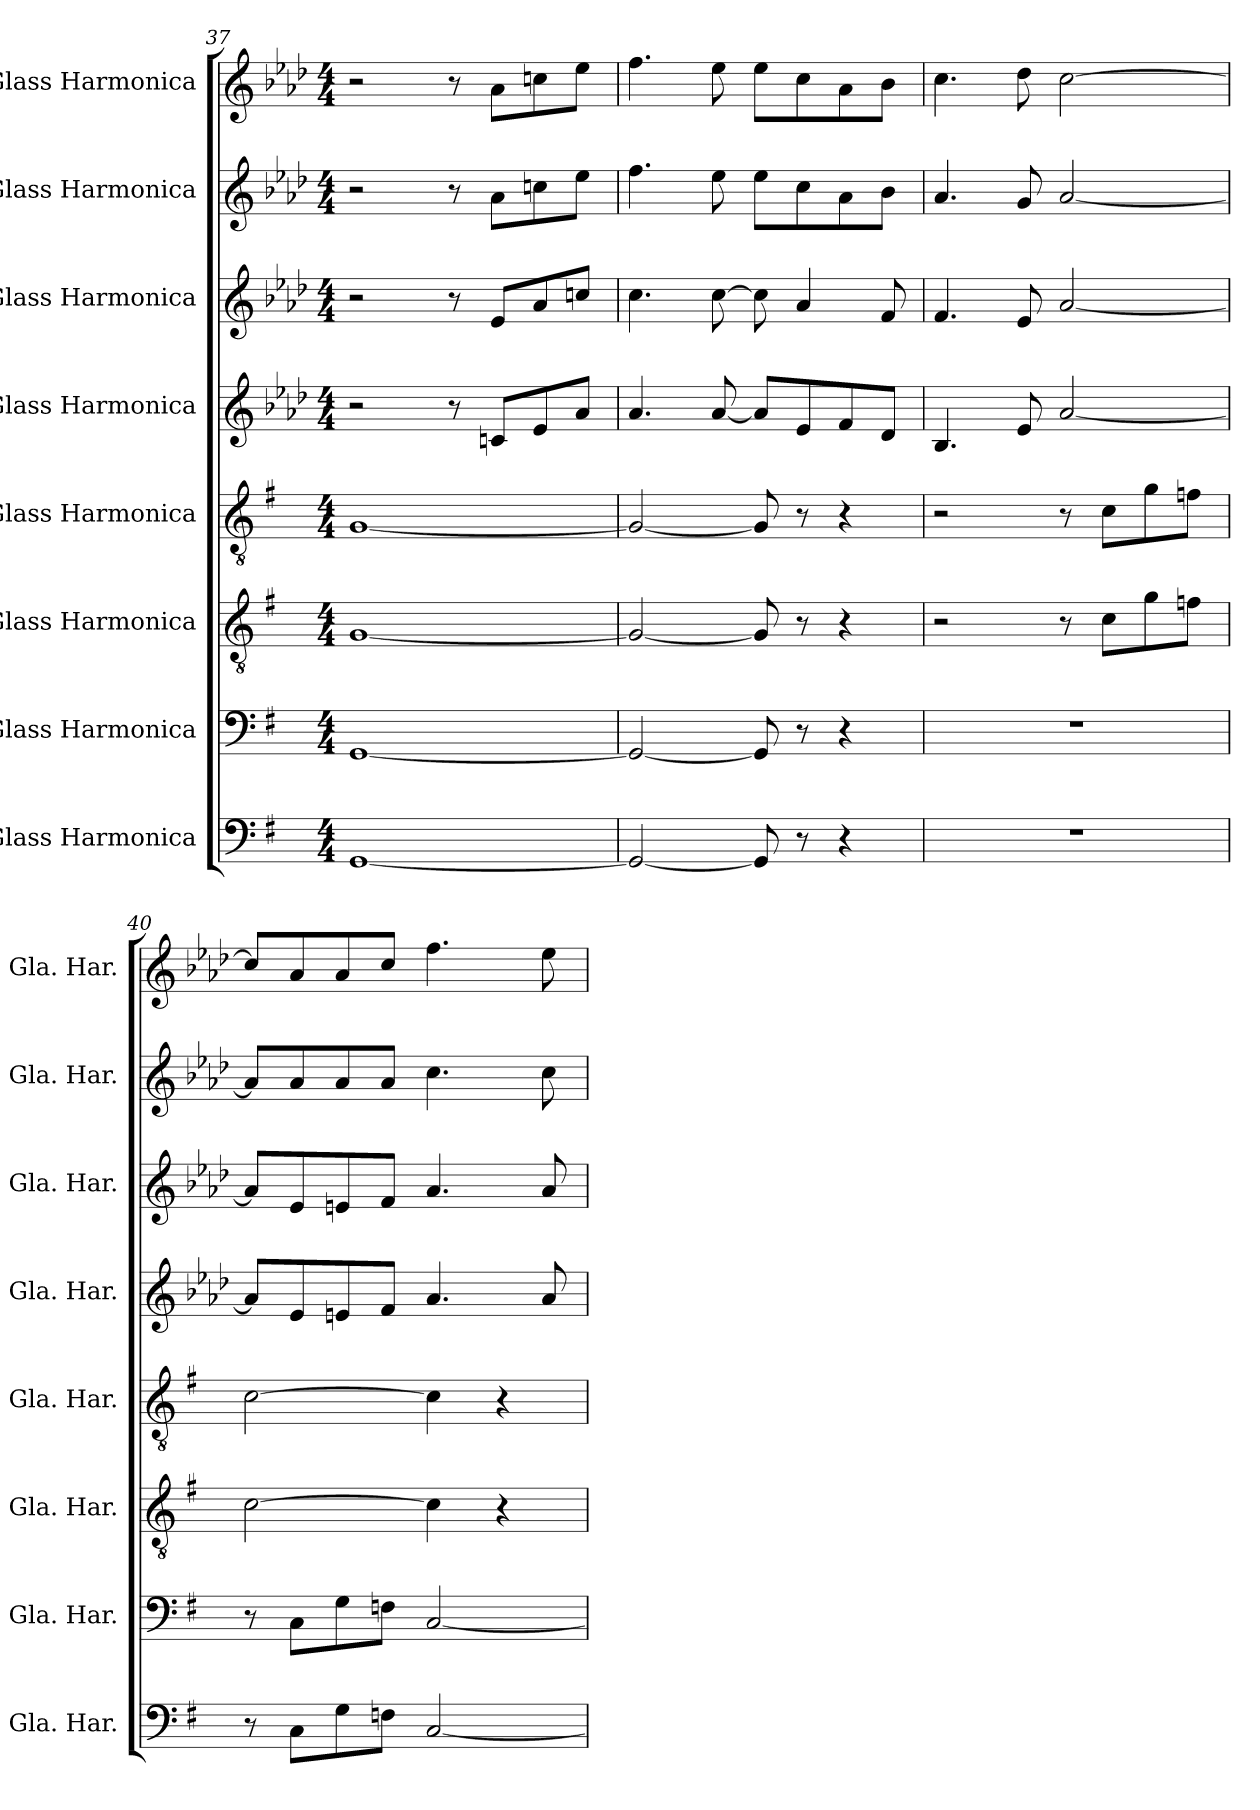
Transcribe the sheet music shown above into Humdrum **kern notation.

**kern	**kern	**kern	**kern	**kern	**kern	**kern	**kern
*part8	*part7	*part6	*part5	*part4	*part3	*part2	*part1
*staff8	*staff7	*staff6	*staff5	*staff4	*staff3	*staff2	*staff1
*I"Glass Harmonica	*I"Glass Harmonica	*I"Glass Harmonica	*I"Glass Harmonica	*I"Glass Harmonica	*I"Glass Harmonica	*I"Glass Harmonica	*I"Glass Harmonica
*I'Gla. Har.	*I'Gla. Har.	*I'Gla. Har.	*I'Gla. Har.	*I'Gla. Har.	*I'Gla. Har.	*I'Gla. Har.	*I'Gla. Har.
*clefF4	*clefF4	*clefGv2	*clefGv2	*clefG2	*clefG2	*clefG2	*clefG2
*k[f#]	*k[f#]	*k[f#]	*k[f#]	*k[b-e-a-d-]	*k[b-e-a-d-]	*k[b-e-a-d-]	*k[b-e-a-d-]
*G:	*G:	*G:	*G:	*A-:	*A-:	*A-:	*A-:
*M4/4	*M4/4	*M4/4	*M4/4	*M4/4	*M4/4	*M4/4	*M4/4
=37	=37	=37	=37	=37	=37	=37	=37
[1GG	[1GG	[1G	[1G	2r	2r	2r	2r
.	.	.	.	8r	8r	8r	8r
.	.	.	.	8cn/L	8e-/L	8a-\L	8a-\L
.	.	.	.	8e-/	8a-/	8ccn\	8ccn\
.	.	.	.	8a-/J	8ccn/J	8ee-\J	8ee-\J
=38	=38	=38	=38	=38	=38	=38	=38
2GG/_	2GG/_	2G/_	2G/_	4.a-/	4.cc\	4.ff\	4.ff\
.	.	.	.	[8a-/	[8cc\	8ee-\	8ee-\
8GG/]	8GG/]	8G/]	8G/]	8a-/L]	8cc\]	8ee-\L	8ee-\L
8r	8r	8r	8r	8e-/	4a-/	8cc\	8cc\
4r	4r	4r	4r	8f/	.	8a-\	8a-\
.	.	.	.	8d-/J	8f/	8b-\J	8b-\J
=39	=39	=39	=39	=39	=39	=39	=39
1r	1r	2r	2r	4.B-/	4.f/	4.a-/	4.cc\
.	.	.	.	8e-/	8e-/	8g/	8dd-\
.	.	8r	8r	[2a-/	[2a-/	[2a-/	[2cc\
.	.	8c\L	8c\L	.	.	.	.
.	.	8g\	8g\	.	.	.	.
.	.	8fn\J	8fn\J	.	.	.	.
!!LO:PB:g=z
=40	=40	=40	=40	=40	=40	=40	=40
8r	8r	[2c\	[2c\	8a-/L]	8a-/L]	8a-/L]	8cc/L]
8C\L	8C\L	.	.	8e-/	8e-/	8a-/	8a-/
8G\	8G\	.	.	8en/	8en/	8a-/	8a-/
8Fn\J	8Fn\J	.	.	8f/J	8f/J	8a-/J	8cc/J
[2C/	[2C/	4c\]	4c\]	4.a-/	4.a-/	4.cc\	4.ff\
.	.	4r	4r	.	.	.	.
.	.	.	.	8a-/	8a-/	8cc\	8ee-\
=	=	=	=	=	=	=	=
*-	*-	*-	*-	*-	*-	*-	*-
